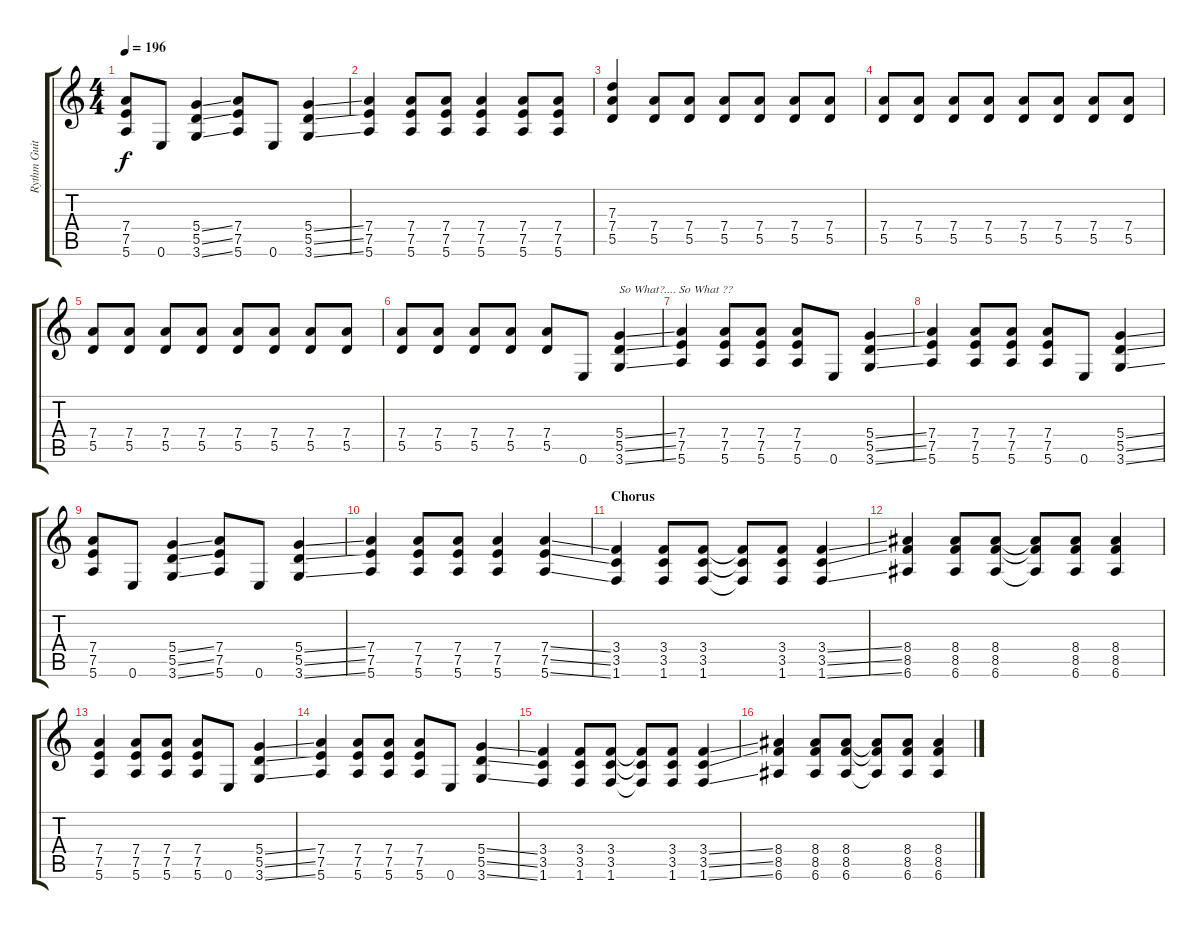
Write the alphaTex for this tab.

\track ("Rythm Guitar" "Rythm Guit") {instrument distortionguitar}
\staff {score tabs}
\tuning (E4 B3 G3 D3 A2 E2) {hide}
\ts (4 4)
\tempo 196
\clef g2
\ks c
(7.4 7.5 5.6).8{dy f} 0.6.8 (5.4{ss} 5.5{ss} 3.6{ss}).4 (7.4 7.5 5.6).8 0.6.8 (5.4{ss} 5.5{ss} 3.6{ss}).4 |
(7.4 7.5 5.6).4 (7.4 7.5 5.6).8 (7.4 7.5 5.6).8 (7.4 7.5 5.6).4 (7.4 7.5 5.6).8 (7.4 7.5 5.6).8 |
(7.3 7.4 5.5).4 (7.4 5.5).8 (7.4 5.5).8 (7.4 5.5).8 (7.4 5.5).8 (7.4 5.5).8 (7.4 5.5).8 |
(7.4 5.5).8 (7.4 5.5).8 (7.4 5.5).8 (7.4 5.5).8 (7.4 5.5).8 (7.4 5.5).8 (7.4 5.5).8 (7.4 5.5).8 |
(7.4 5.5).8 (7.4 5.5).8 (7.4 5.5).8 (7.4 5.5).8 (7.4 5.5).8 (7.4 5.5).8 (7.4 5.5).8 (7.4 5.5).8 |
(7.4 5.5).8 (7.4 5.5).8 (7.4 5.5).8 (7.4 5.5).8 (7.4 5.5).8 0.6.8 (5.4{ss} 5.5{ss} 3.6{ss}).4{txt "So What?.... So What ??"} |
(7.4 7.5 5.6).4 (7.4 7.5 5.6).8 (7.4 7.5 5.6).8 (7.4 7.5 5.6).8 0.6.8 (5.4{ss} 5.5{ss} 3.6{ss}).4 |
(7.4 7.5 5.6).4 (7.4 7.5 5.6).8 (7.4 7.5 5.6).8 (7.4 7.5 5.6).8 0.6.8 (5.4{ss} 5.5{ss} 3.6{ss}).4 |
(7.4 7.5 5.6).8 0.6.8 (5.4{ss} 5.5{ss} 3.6{ss}).4 (7.4 7.5 5.6).8 0.6.8 (5.4{ss} 5.5{ss} 3.6{ss}).4 |
(7.4 7.5 5.6).4 (7.4 7.5 5.6).8 (7.4 7.5 5.6).8 (7.4 7.5 5.6).4 (7.4{ss} 7.5{ss} 5.6{ss}).4 |
\section ("" "Chorus")
(3.4 3.5 1.6).4 (3.4 3.5 1.6).8 (3.4 3.5 1.6).8 (3.4{t} 3.5{t} 1.6{t}).8 (3.4 3.5 1.6).8 (3.4{ss} 3.5{ss} 1.6{ss}).4 |
(8.4 8.5 6.6).4 (8.4 8.5 6.6).8 (8.4 8.5 6.6).8 (8.4{t} 8.5{t} 6.6{t}).8 (8.4 8.5 6.6).8 (8.4 8.5 6.6).4 |
(7.4 7.5 5.6).4 (7.4 7.5 5.6).8 (7.4 7.5 5.6).8 (7.4 7.5 5.6).8 0.6.8 (5.4{ss} 5.5{ss} 3.6{ss}).4 |
(7.4 7.5 5.6).4 (7.4 7.5 5.6).8 (7.4 7.5 5.6).8 (7.4 7.5 5.6).8 0.6.8 (5.4{ss} 5.5{ss} 3.6{ss}).4 |
(3.4 3.5 1.6).4 (3.4 3.5 1.6).8 (3.4 3.5 1.6).8 (3.4{t} 3.5{t} 1.6{t}).8 (3.4 3.5 1.6).8 (3.4{ss} 3.5{ss} 1.6{ss}).4 |
(8.4 8.5 6.6).4 (8.4 8.5 6.6).8 (8.4 8.5 6.6).8 (8.4{t} 8.5{t} 6.6{t}).8 (8.4 8.5 6.6).8 (8.4 8.5 6.6).4
